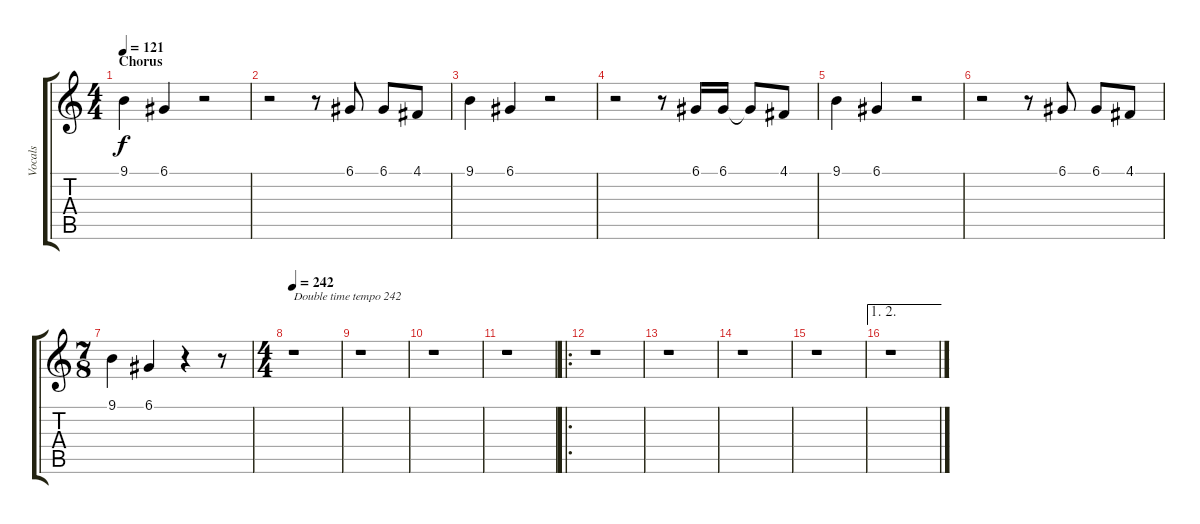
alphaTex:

\track ("Vocals" "Vocals") {instrument lead2sawtooth}
\staff {score tabs}
\tuning (D4 A3 F3 C3 G2 D2) {hide}
\ts (4 4)
\section ("" "Chorus")
\tempo 121
\clef g2
\ks c
9.1.4{dy f} 6.1.4 r.2 |
r.2 r.8 6.1.8 6.1.8 4.1.8 |
9.1.4 6.1.4 r.2 |
r.2 r.8 6.1.16 6.1.16 6.1{t}.8 4.1.8 |
9.1.4 6.1.4 r.2 |
r.2 r.8 6.1.8 6.1.8 4.1.8 |
\ts (7 8)
9.1.4 6.1.4 r.4 r.8 |
\ts (4 4)
\tempo 242
r.1{txt "Double time tempo 242"} |
r.1 |
r.1 |
r.1 |
\ro
r.1 |
r.1 |
r.1 |
r.1 |
\ae (1 2)
r.1
